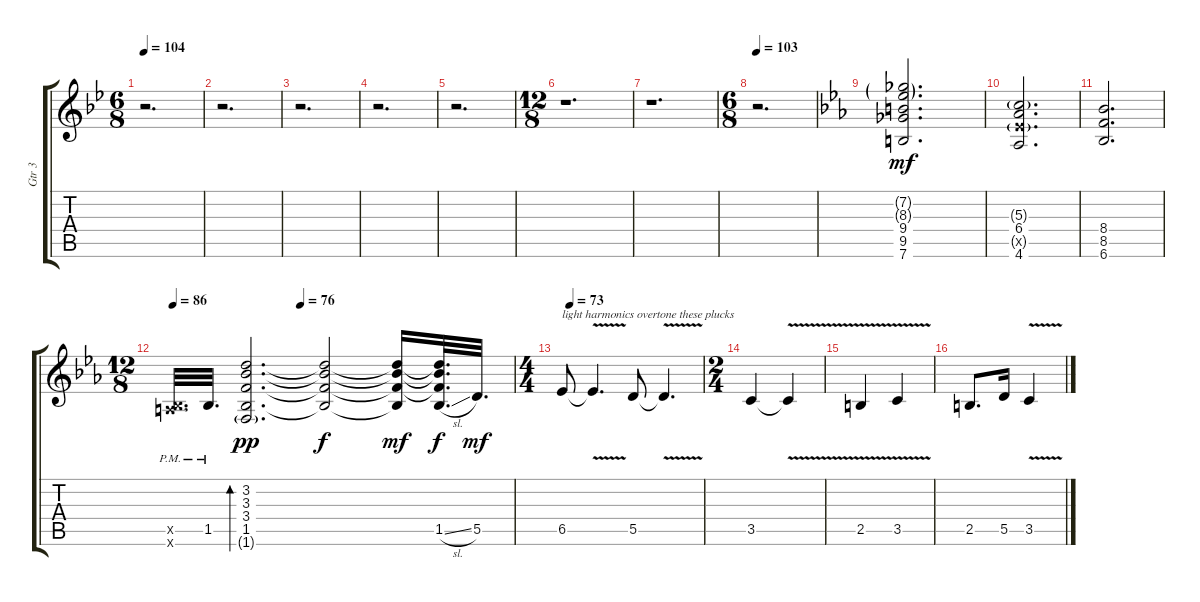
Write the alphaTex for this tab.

\track ("Gtr 3" "Gtr 3") {instrument overdrivenguitar}
\staff {score tabs}
\tuning (E4 B3 G3 D3 A2 E2) {hide}
\ts (6 8)
\tempo 104
\clef g2
\ks bb
r.2{d dy pp} |
r.2{d} |
r.2{d} |
r.2{d} |
r.2{d} |
\ts (12 8)
r.1{d} |
r.1{d} |
\ts (6 8)
\tempo 103
r.2{d} |
\ks eb
(7.2{g} 8.3{g} 9.4 9.5 7.6).2{d dy mf} |
(5.3{g} 6.4 6.5{g x} 4.6).2{d} |
(8.4 8.5 6.6).2{d} |
\ts (12 8)
\tempo 86
\tempo (76 0.375)
(0.5{x} 6.6{pm x}).32{d} 1.5{pm}.32{d} (3.2 3.3 3.4 1.5 1.6{g}).2{d bd 120 dy pp} (3.2{t} 3.3{t} 3.4{t} 1.5{t}).2{dy f} (3.2{t} 3.3{t} 3.4{t} 1.5{t}).16{dy mf} (3.2{t} 3.3{t} 3.4{t} 1.5{sl}).32{d dy f} 5.5.32{d dy mf} |
\ts (4 4)
\tempo (73 0.0625)
6.5.8{txt "light harmonics overtone these plucks"} 6.5{v t}.4{d} 5.5.8 5.5{v t}.4{d} |
\ts (2 4)
3.5.4 3.5{v t}.4 |
2.5{v}.4 3.5{v}.4 |
2.5.8{d} 5.5.16 3.5{v}.4
